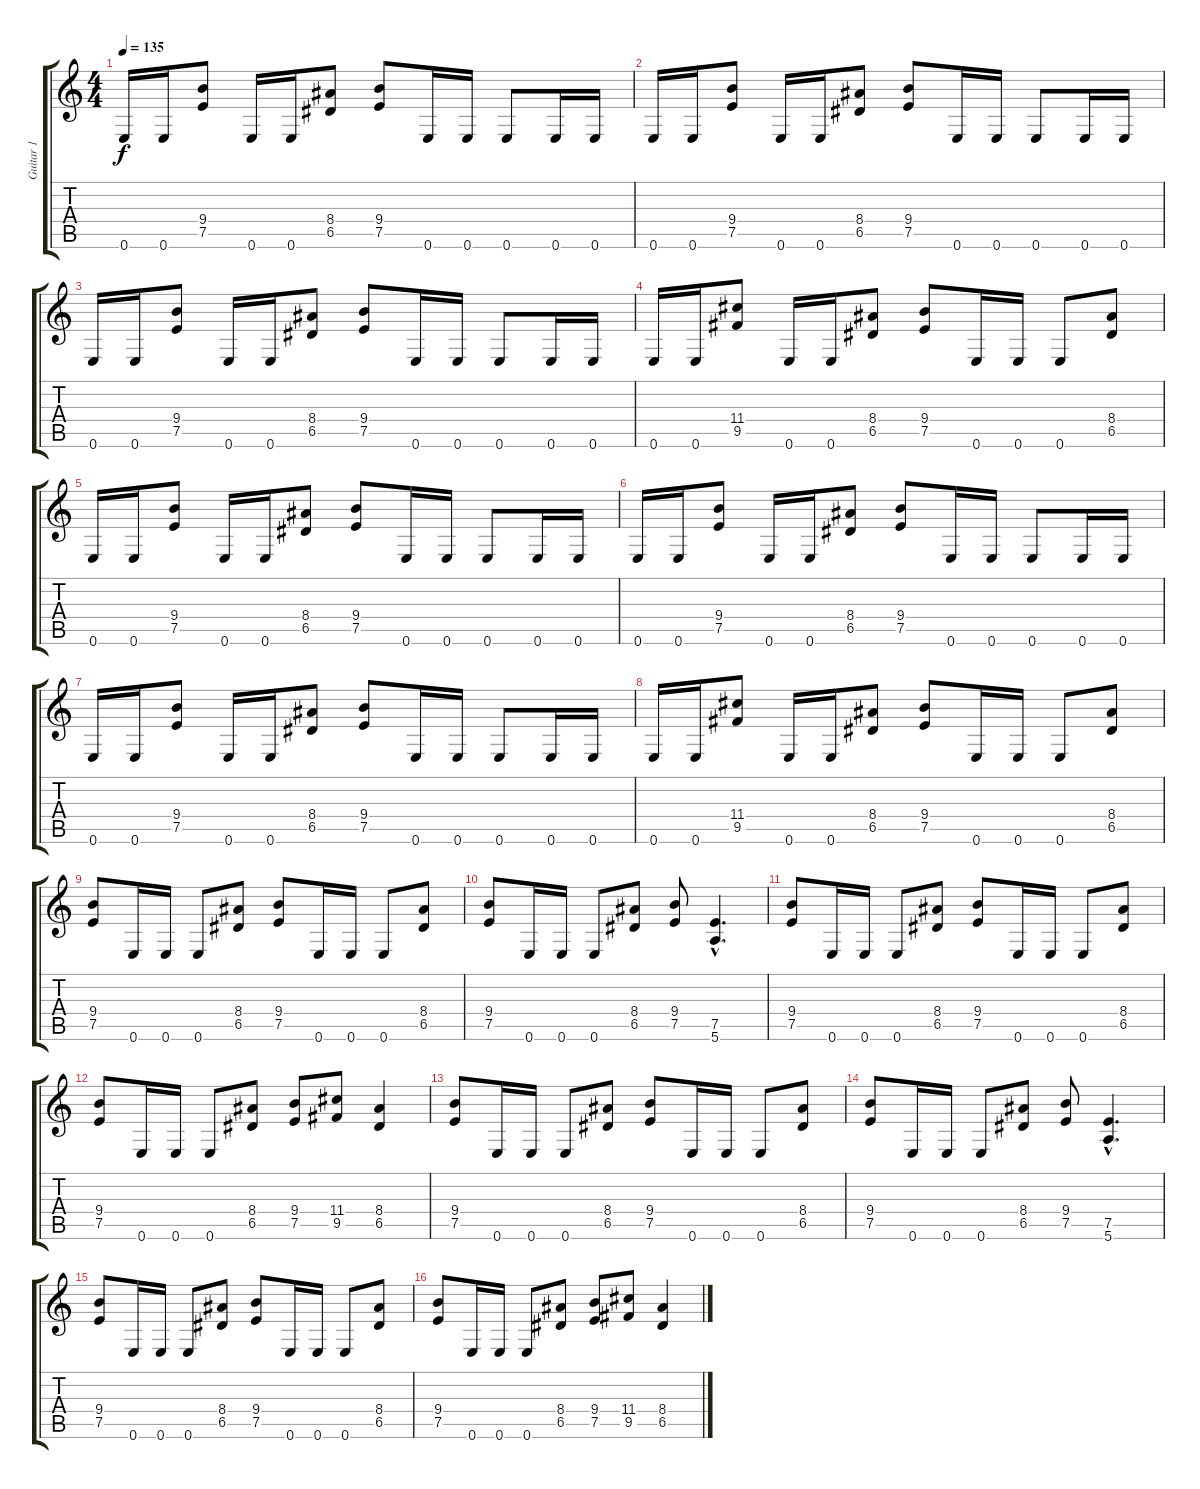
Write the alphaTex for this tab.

\track ("Guitar 1" "Guitar 1") {instrument distortionguitar}
\staff {score tabs}
\tuning (E4 B3 G3 D3 A2 E2) {hide}
\ts (4 4)
\tempo 135
\clef g2
\ks c
0.6.16{dy f} 0.6.16 (9.4 7.5).8 0.6.16 0.6.16 (8.4 6.5).8 (9.4 7.5).8 0.6.16 0.6.16 0.6.8 0.6.16 0.6.16 |
0.6.16 0.6.16 (9.4 7.5).8 0.6.16 0.6.16 (8.4 6.5).8 (9.4 7.5).8 0.6.16 0.6.16 0.6.8 0.6.16 0.6.16 |
0.6.16 0.6.16 (9.4 7.5).8 0.6.16 0.6.16 (8.4 6.5).8 (9.4 7.5).8 0.6.16 0.6.16 0.6.8 0.6.16 0.6.16 |
0.6.16 0.6.16 (11.4 9.5).8 0.6.16 0.6.16 (8.4 6.5).8 (9.4 7.5).8 0.6.16 0.6.16 0.6.8 (8.4 6.5).8 |
0.6.16 0.6.16 (9.4 7.5).8 0.6.16 0.6.16 (8.4 6.5).8 (9.4 7.5).8 0.6.16 0.6.16 0.6.8 0.6.16 0.6.16 |
0.6.16 0.6.16 (9.4 7.5).8 0.6.16 0.6.16 (8.4 6.5).8 (9.4 7.5).8 0.6.16 0.6.16 0.6.8 0.6.16 0.6.16 |
0.6.16 0.6.16 (9.4 7.5).8 0.6.16 0.6.16 (8.4 6.5).8 (9.4 7.5).8 0.6.16 0.6.16 0.6.8 0.6.16 0.6.16 |
0.6.16 0.6.16 (11.4 9.5).8 0.6.16 0.6.16 (8.4 6.5).8 (9.4 7.5).8 0.6.16 0.6.16 0.6.8 (8.4 6.5).8 |
(9.4 7.5).8 0.6.16 0.6.16 0.6.8 (8.4 6.5).8 (9.4 7.5).8 0.6.16 0.6.16 0.6.8 (8.4 6.5).8 |
(9.4 7.5).8 0.6.16 0.6.16 0.6.8 (8.4 6.5).8 (9.4 7.5).8 (7.5{hac} 5.6{hac}).4{d} |
(9.4 7.5).8 0.6.16 0.6.16 0.6.8 (8.4 6.5).8 (9.4 7.5).8 0.6.16 0.6.16 0.6.8 (8.4 6.5).8 |
(9.4 7.5).8 0.6.16 0.6.16 0.6.8 (8.4 6.5).8 (9.4 7.5).8 (11.4 9.5).8 (8.4 6.5).4 |
(9.4 7.5).8 0.6.16 0.6.16 0.6.8 (8.4 6.5).8 (9.4 7.5).8 0.6.16 0.6.16 0.6.8 (8.4 6.5).8 |
(9.4 7.5).8 0.6.16 0.6.16 0.6.8 (8.4 6.5).8 (9.4 7.5).8 (7.5{hac} 5.6{hac}).4{d} |
(9.4 7.5).8 0.6.16 0.6.16 0.6.8 (8.4 6.5).8 (9.4 7.5).8 0.6.16 0.6.16 0.6.8 (8.4 6.5).8 |
(9.4 7.5).8 0.6.16 0.6.16 0.6.8 (8.4 6.5).8 (9.4 7.5).8 (11.4 9.5).8 (8.4 6.5).4
